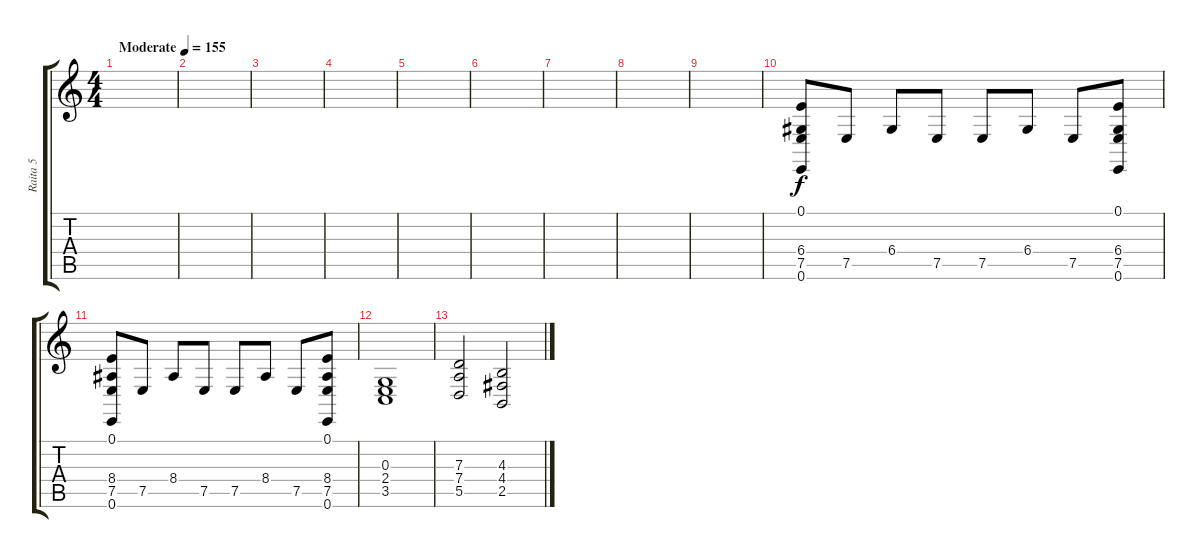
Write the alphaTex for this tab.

\track ("Raita 5" "Raita 5") {instrument acousticgrandpiano}
\staff {score tabs}
\tuning (E4 B3 G3 D3 A2 E2) {hide}
\ts (4 4)
\tempo (155 "Moderate")
\clef g2
\ks c
|
|
|
|
|
|
|
|
|
(0.1 6.4 7.5 0.6).8 7.5.8 6.4.8 7.5.8 7.5.8 6.4.8 7.5.8 (0.1 6.4 7.5 0.6).8 |
(0.1 8.4 7.5 0.6).8 7.5.8 8.4.8 7.5.8 7.5.8 8.4.8 7.5.8 (0.1 8.4 7.5 0.6).8 |
(0.3 2.4 3.5).1 |
(7.3 7.4 5.5).2 (4.3 4.4 2.5).2
